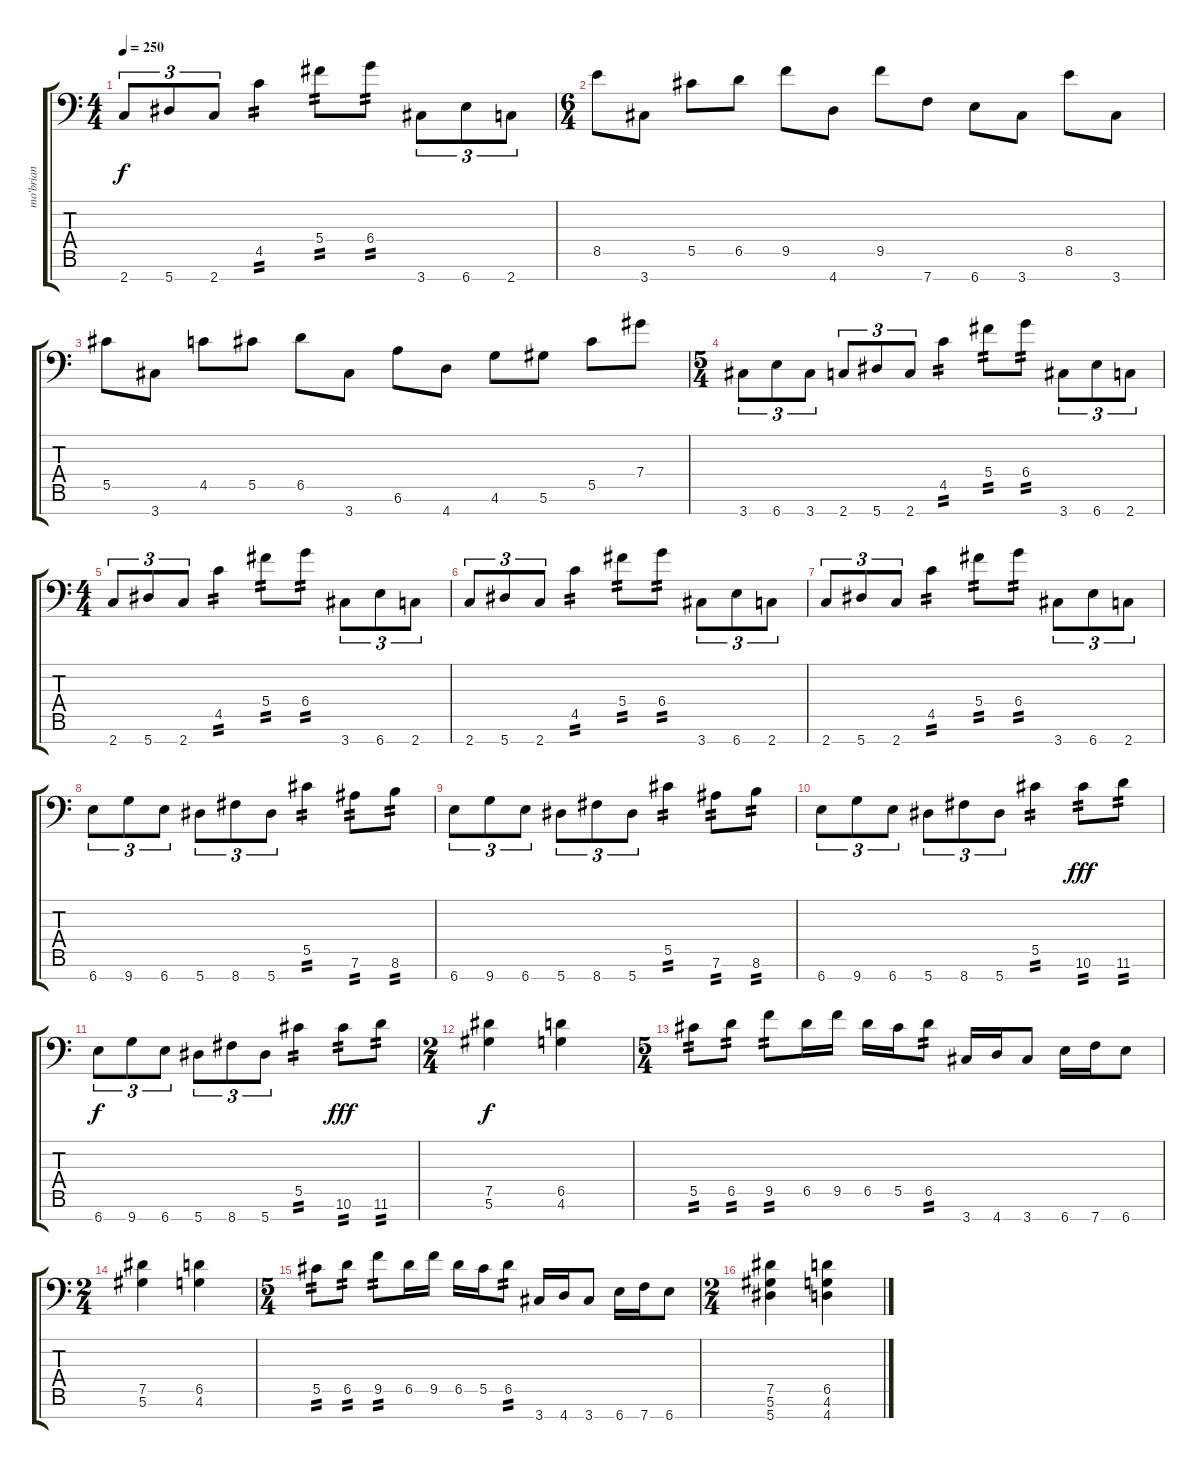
\track ("mo'brian" "mo'brian") {instrument distortionguitar}
\staff {score tabs}
\tuning (Eb4 Bb3 Gb3 Db3 Ab2 Eb2 Bb1) {hide}
\ts (4 4)
\tempo 250
\clef f4
\ks c
2.7.8{tu (3 2) dy f} 5.7.8{tu (3 2)} 2.7.8{tu (3 2)} 4.5.4{tp 2} 5.4.8{tp 2} 6.4.8{tp 2} 3.7.8{tu (3 2)} 6.7.8{tu (3 2)} 2.7.8{tu (3 2)} |
\ts (6 4)
8.5.8 3.7.8 5.5.8 6.5.8 9.5.8 4.7.8 9.5.8 7.7.8 6.7.8 3.7.8 8.5.8 3.7.8 |
5.5.8 3.7.8 4.5.8 5.5.8 6.5.8 3.7.8 6.6.8 4.7.8 4.6.8 5.6.8 5.5.8 7.4.8 |
\ts (5 4)
3.7.8{tu (3 2)} 6.7.8{tu (3 2)} 3.7.8{tu (3 2)} 2.7.8{tu (3 2)} 5.7.8{tu (3 2)} 2.7.8{tu (3 2)} 4.5.4{tp 2} 5.4.8{tp 2} 6.4.8{tp 2} 3.7.8{tu (3 2)} 6.7.8{tu (3 2)} 2.7.8{tu (3 2)} |
\ts (4 4)
2.7.8{tu (3 2)} 5.7.8{tu (3 2)} 2.7.8{tu (3 2)} 4.5.4{tp 2} 5.4.8{tp 2} 6.4.8{tp 2} 3.7.8{tu (3 2)} 6.7.8{tu (3 2)} 2.7.8{tu (3 2)} |
2.7.8{tu (3 2)} 5.7.8{tu (3 2)} 2.7.8{tu (3 2)} 4.5.4{tp 2} 5.4.8{tp 2} 6.4.8{tp 2} 3.7.8{tu (3 2)} 6.7.8{tu (3 2)} 2.7.8{tu (3 2)} |
2.7.8{tu (3 2)} 5.7.8{tu (3 2)} 2.7.8{tu (3 2)} 4.5.4{tp 2} 5.4.8{tp 2} 6.4.8{tp 2} 3.7.8{tu (3 2)} 6.7.8{tu (3 2)} 2.7.8{tu (3 2)} |
6.7.8{tu (3 2)} 9.7.8{tu (3 2)} 6.7.8{tu (3 2)} 5.7.8{tu (3 2)} 8.7.8{tu (3 2)} 5.7.8{tu (3 2)} 5.5.4{tp 2} 7.6.8{tp 2} 8.6.8{tp 2} |
6.7.8{tu (3 2)} 9.7.8{tu (3 2)} 6.7.8{tu (3 2)} 5.7.8{tu (3 2)} 8.7.8{tu (3 2)} 5.7.8{tu (3 2)} 5.5.4{tp 2} 7.6.8{tp 2} 8.6.8{tp 2} |
6.7.8{tu (3 2)} 9.7.8{tu (3 2)} 6.7.8{tu (3 2)} 5.7.8{tu (3 2)} 8.7.8{tu (3 2)} 5.7.8{tu (3 2)} 5.5.4{tp 2} 10.6.8{tp 2 dy fff} 11.6.8{tp 2} |
6.7.8{tu (3 2) dy f} 9.7.8{tu (3 2)} 6.7.8{tu (3 2)} 5.7.8{tu (3 2)} 8.7.8{tu (3 2)} 5.7.8{tu (3 2)} 5.5.4{tp 2} 10.6.8{tp 2 dy fff} 11.6.8{tp 2} |
\ts (2 4)
(7.5 5.6).4{dy f} (6.5 4.6).4 |
\ts (5 4)
5.5.8{tp 2} 6.5.8{tp 2} 9.5.8{tp 2} 6.5.16 9.5.16 6.5.16 5.5.16 6.5.8{tp 2} 3.7.16 4.7.16 3.7.8 6.7.16 7.7.16 6.7.8 |
\ts (2 4)
(7.5 5.6).4 (6.5 4.6).4 |
\ts (5 4)
5.5.8{tp 2} 6.5.8{tp 2} 9.5.8{tp 2} 6.5.16 9.5.16 6.5.16 5.5.16 6.5.8{tp 2} 3.7.16 4.7.16 3.7.8 6.7.16 7.7.16 6.7.8 |
\ts (2 4)
(7.5 5.6 5.7).4 (6.5 4.6 4.7).4
